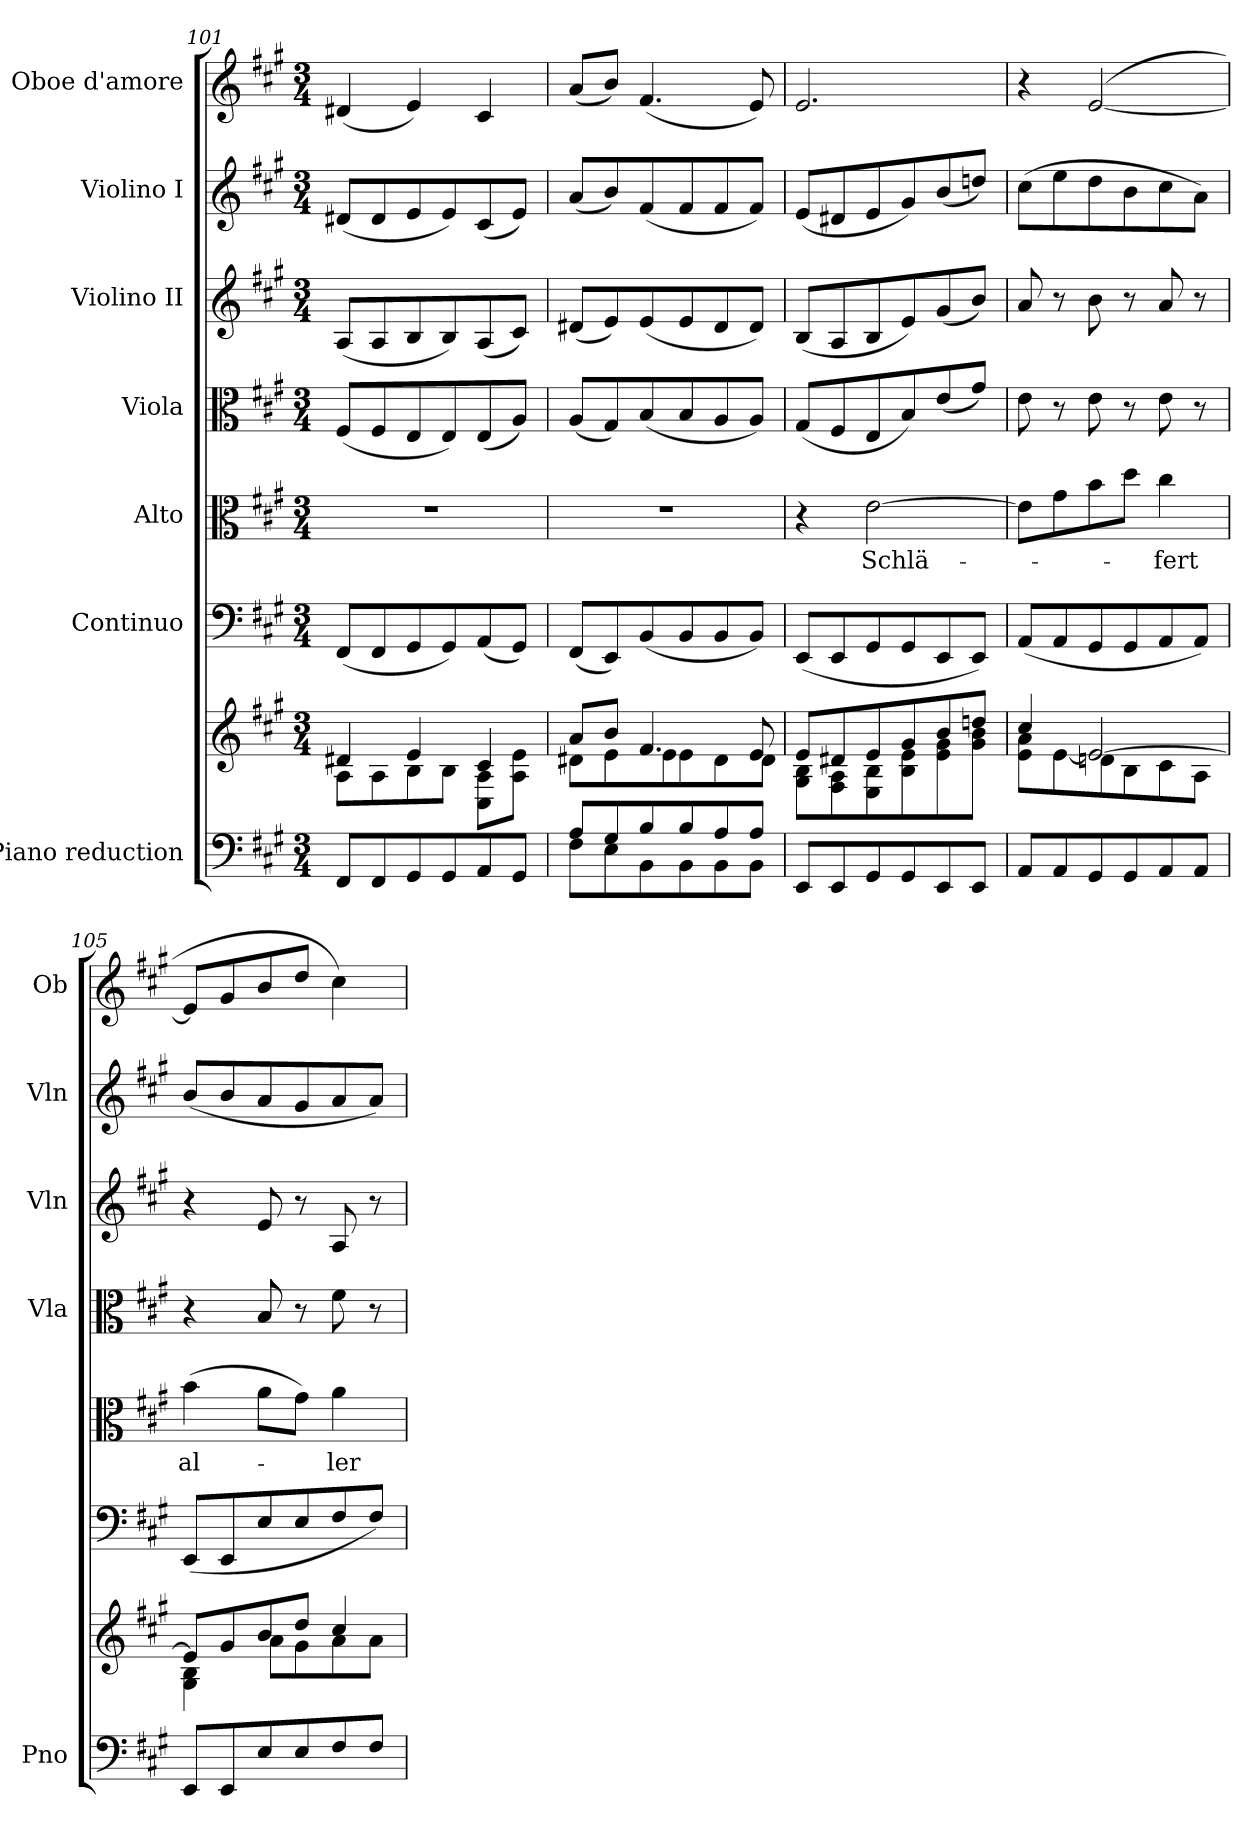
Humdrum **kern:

**kern	**kern	**kern	**kern	**text	**kern	**kern	**kern	**kern
*part7	*part7	*part6	*part5	*part5	*part4	*part3	*part2	*part1
*staff8	*staff7	*staff6	*staff5	*staff5	*staff4	*staff3	*staff2	*staff1
*I"Piano reduction	*	*I"Continuo	*I"Alto	*	*I"Viola	*I"Violino II	*I"Violino I	*I"Oboe d'amore
*I'Pno	*	*	*	*	*I'Vla	*I'Vln	*I'Vln	*I'Ob
*clefF4	*clefG2	*clefF4	*clefC3	*	*clefC3	*clefG2	*clefG2	*clefG2
*k[f#c#g#]	*k[f#c#g#]	*k[f#c#g#]	*k[f#c#g#]	*	*k[f#c#g#]	*k[f#c#g#]	*k[f#c#g#]	*k[f#c#g#]
*M3/4	*M3/4	*M3/4	*M3/4	*	*M3/4	*M3/4	*M3/4	*M3/4
=101	=101	=101	=101	=101	=101	=101	=101	=101
*	*^	*	*	*	*	*	*	*
8FF#/L	4d#X/	8A\L	(8FF#/L	2.r	.	(8F#/L	(8A/L	(8d#X/L	(4d#X/
8FF#/	.	8A\	8FF#/	.	.	8F#/	8A/	8d#/	.
8GG#/	4e/	8B\	8GG#/	.	.	8E/	8B/	8e/	4e/)
8GG#/	.	8B\J	8GG#/)	.	.	8E/)	8B/)	8e/)	.
8AA/	4c#/	8C#\ 8A\L	(8AA/	.	.	(8E/	(8A/	(8c#/	4c#/
8GG#/J	.	8A\ 8e\J	8GG#/J)	.	.	8A/J)	8c#/J)	8e/J)	.
=102	=102	=102	=102	=102	=102	=102	=102	=102	=102
*^	*	*	*	*	*	*	*	*	*
8A/L	8F#\L	8a/L	8d#X\L	(8FF#/L	2.r	.	(8A/L	(8d#X/L	(8a/L	(8a/L
8G#/	8E\	8b/J	8e\	8EE/)	.	.	8G#/)	8e/)	8b/)	8b/J)
8B/	8BB\	4.f#/	8e\	(8BB/	.	.	(8B/	(8e/	(8f#/	(4.f#/
8B/	8BB\	.	8e\	8BB/	.	.	8B/	8e/	8f#/	.
8A/	8BB\	.	8d#\	8BB/	.	.	8A/	8d#/	8f#/	.
8A/J	8BB\J	8e/	8d#\J	8BB/J)	.	.	8A/J)	8d#/J)	8f#/J)	8e/)
*v	*v	*	*	*	*	*	*	*	*	*
!!LO:LB:g=z
=103	=103	=103	=103	=103	=103	=103	=103	=103	=103
8EE/L	8e/L	8G#\ 8B\L	(8EE/L	4r	.	(8G#/L	(8B/L	(8e/L	2.e/
8EE/	8d#X/	8F#\ 8A\	8EE/	.	.	8F#/	8A/	8d#X/	.
!	!	!	!	!	!LO:LY:b	!	!	!	!
8GG#/	8e/	8E\ 8B\	8GG#/	[2e\	Schlä-	8E/	8B/	8e/	.
8GG#/	8g#/	8B\ 8e\	8GG#/	.	.	8B/)	8e/)	8g#/)	.
8EE/	8b/	8e\ 8g#\	8EE/	.	.	(8e/	(8g#/	(8b/	.
8EE/J	8ddn/J	8g#\ 8b\J	8EE/J)	.	.	8g#/J)	8b/J)	8ddn/J)	.
=104	=104	=104	=104	=104	=104	=104	=104	=104	=104
8AA/L	4cc#/	8e\ 8a\L	(8AA/L	8e\L]	.	8e\	8a/	(8cc#\L	4r
8AA/	.	[>8e\	8AA/	8g#\	.	8r	8r	8ee\	.
8GG#/	2e/_	8dn\	8GG#/	8b\	.	8e\	8b\	8dd\	(<[2e/
8GG#/	.	8B\	8GG#/	8dd\J	.	8r	8r	8b\	.
!	!	!	!	!	!LO:LY:b	!	!	!	!
8AA/	.	8c#\	8AA/	4cc#\	-fert	8e\	8a/	8cc#\	.
8AA/J	.	8A\J	8AA/J)	.	.	8r	8r	8a\J)	.
=105	=105	=105	=105	=105	=105	=105	=105	=105	=105
!	!	!	!	!	!LO:LY:b	!	!	!	!
8EE/L	8e/L]	4G#\ 4B\	(8EE/L	(4b\	al-	4r	4r	(8b/L	8e/L]
8EE/	8g#/	.	8EE/	.	.	.	.	8b/	8g#/
8E/	8b/	8a\L	8E/	8a\L	.	8B/	8e/	8a/	8b/
8E/	8dd/J	8g#\	8E/	8g#\J)	.	8r	8r	8g#/	8dd/J
!	!	!	!	!	!LO:LY:b	!	!	!	!
8F#/	4cc#/	8a\	8F#/	4a\	-ler	8f#\	8A/	8a/	4cc#\)
8F#/J	.	8a\J	8F#/J)	.	.	8r	8r	8a/J)	.
*	*v	*v	*	*	*	*	*	*	*
=	=	=	=	=	=	=	=	=
*-	*-	*-	*-	*-	*-	*-	*-	*-
